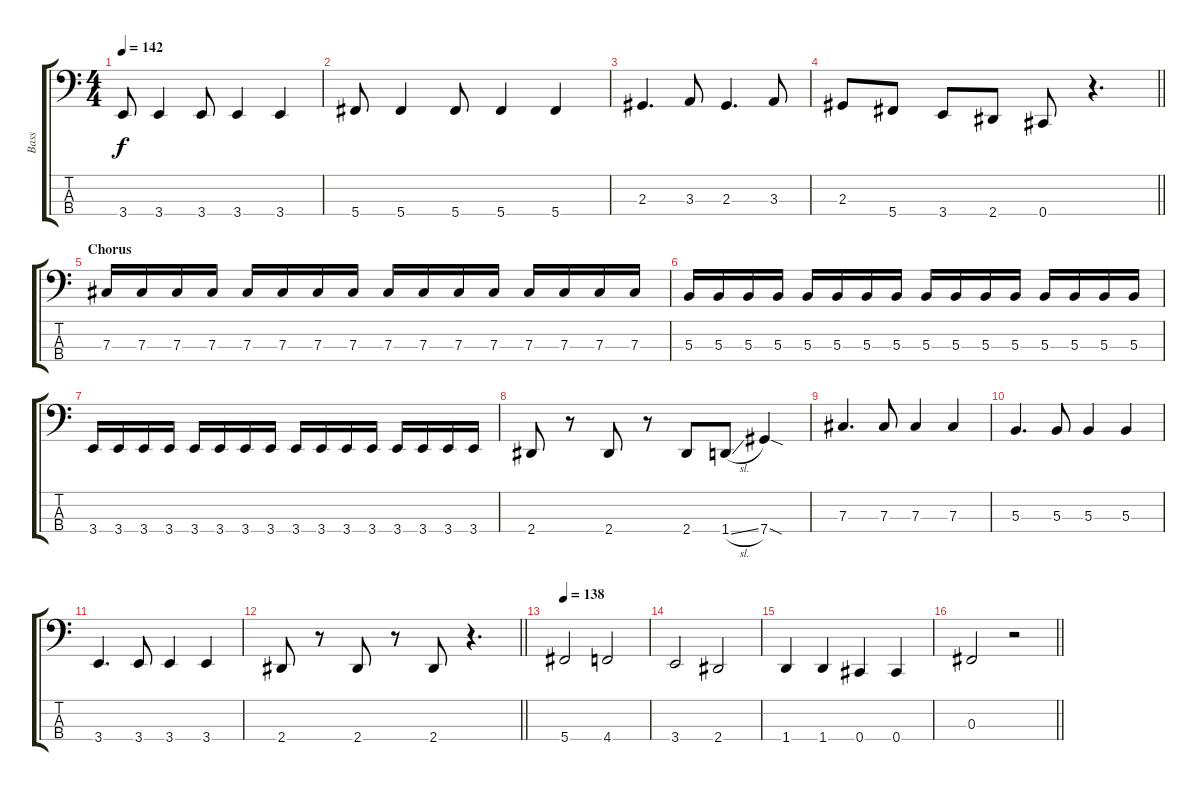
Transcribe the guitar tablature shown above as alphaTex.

\track ("Bass" "Bass") {instrument electricbassfinger}
\staff {score tabs}
\tuning (E2 B1 Gb1 Db1) {hide}
\ts (4 4)
\tempo 142
\clef f4
\ks c
3.4.8{dy f} 3.4.4 3.4.8 3.4.4 3.4.4 |
5.4.8 5.4.4 5.4.8 5.4.4 5.4.4 |
2.3.4{d} 3.3.8 2.3.4{d} 3.3.8 |
\barLineRight lightlight
2.3.8 5.4.8 3.4.8 2.4.8 0.4.8 r.4{d} |
\section ("" "Chorus")
7.3.16 7.3.16 7.3.16 7.3.16 7.3.16 7.3.16 7.3.16 7.3.16 7.3.16 7.3.16 7.3.16 7.3.16 7.3.16 7.3.16 7.3.16 7.3.16 |
5.3.16 5.3.16 5.3.16 5.3.16 5.3.16 5.3.16 5.3.16 5.3.16 5.3.16 5.3.16 5.3.16 5.3.16 5.3.16 5.3.16 5.3.16 5.3.16 |
3.4.16 3.4.16 3.4.16 3.4.16 3.4.16 3.4.16 3.4.16 3.4.16 3.4.16 3.4.16 3.4.16 3.4.16 3.4.16 3.4.16 3.4.16 3.4.16 |
2.4.8 r.8 2.4.8 r.8 2.4.8 1.4{sl}.8 7.4{sod}.4 |
7.3.4{d} 7.3.8 7.3.4 7.3.4 |
5.3.4{d} 5.3.8 5.3.4 5.3.4 |
3.4.4{d} 3.4.8 3.4.4 3.4.4 |
\barLineRight lightlight
2.4.8 r.8 2.4.8 r.8 2.4.8 r.4{d} |
\section ("" "")
\tempo 138
5.4.2 4.4.2 |
3.4.2 2.4.2 |
1.4.4 1.4.4 0.4.4 0.4.4 |
\barLineRight lightlight
0.3.2 r.2
